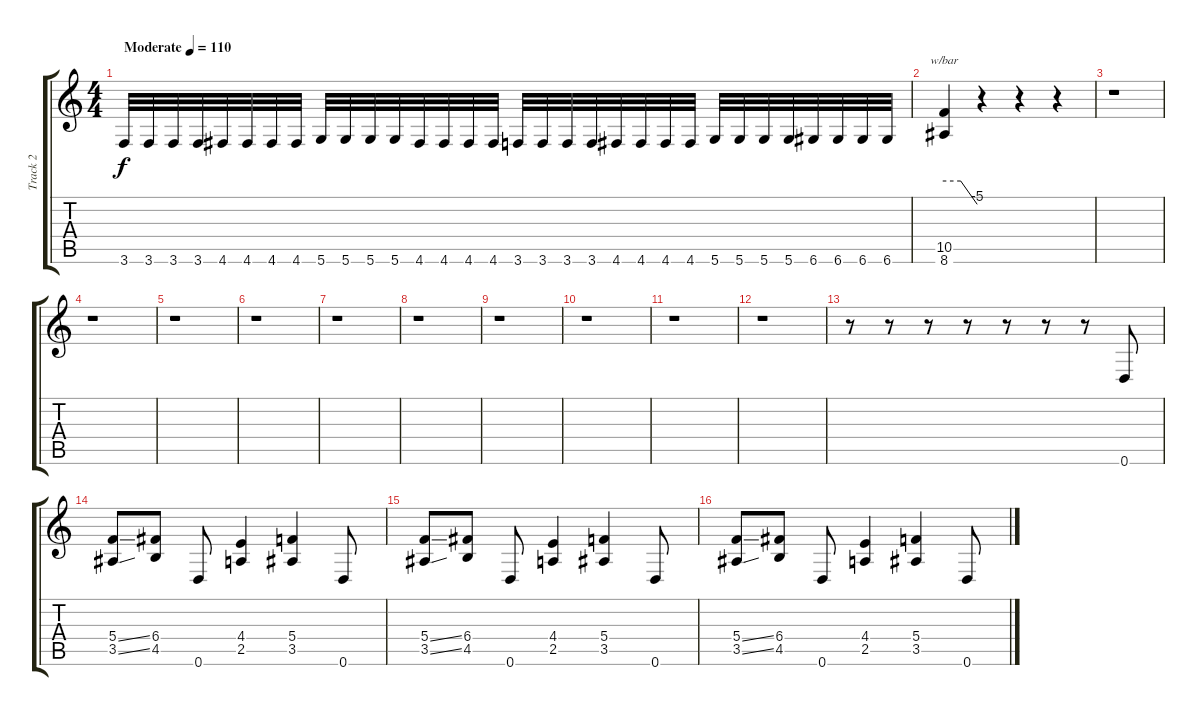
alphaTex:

\track ("Track 2" "Track 2") {instrument distortionguitar}
\staff {score tabs}
\tuning (D4 A3 F3 C3 G2 D2) {hide}
\ts (4 4)
\tempo (110 "Moderate")
\clef g2
\ks c
3.6.32{dy f instrument distortionguitar} 3.6.32 3.6.32 3.6.32 4.6.32 4.6.32 4.6.32 4.6.32 5.6.32 5.6.32 5.6.32 5.6.32 4.6.32 4.6.32 4.6.32 4.6.32 3.6.32 3.6.32 3.6.32 3.6.32 4.6.32 4.6.32 4.6.32 4.6.32 5.6.32 5.6.32 5.6.32 5.6.32 6.6.32 6.6.32 6.6.32 6.6.32 |
(10.5 8.6).4{tbe (custom default 0 0 30 0 60 -20)} r.4 r.4 r.4 |
r.1 |
r.1 |
r.1 |
r.1 |
r.1 |
r.1 |
r.1 |
r.1 |
r.1 |
r.1 |
r.8 r.8 r.8 r.8 r.8 r.8 r.8 0.6.8 |
(5.4{ss} 3.5{ss}).8 (6.4 4.5).8 0.6.8 (4.4 2.5).4 (5.4 3.5).4 0.6.8 |
(5.4{ss} 3.5{ss}).8 (6.4 4.5).8 0.6.8 (4.4 2.5).4 (5.4 3.5).4 0.6.8 |
(5.4{ss} 3.5{ss}).8 (6.4 4.5).8 0.6.8 (4.4 2.5).4 (5.4 3.5).4 0.6.8
